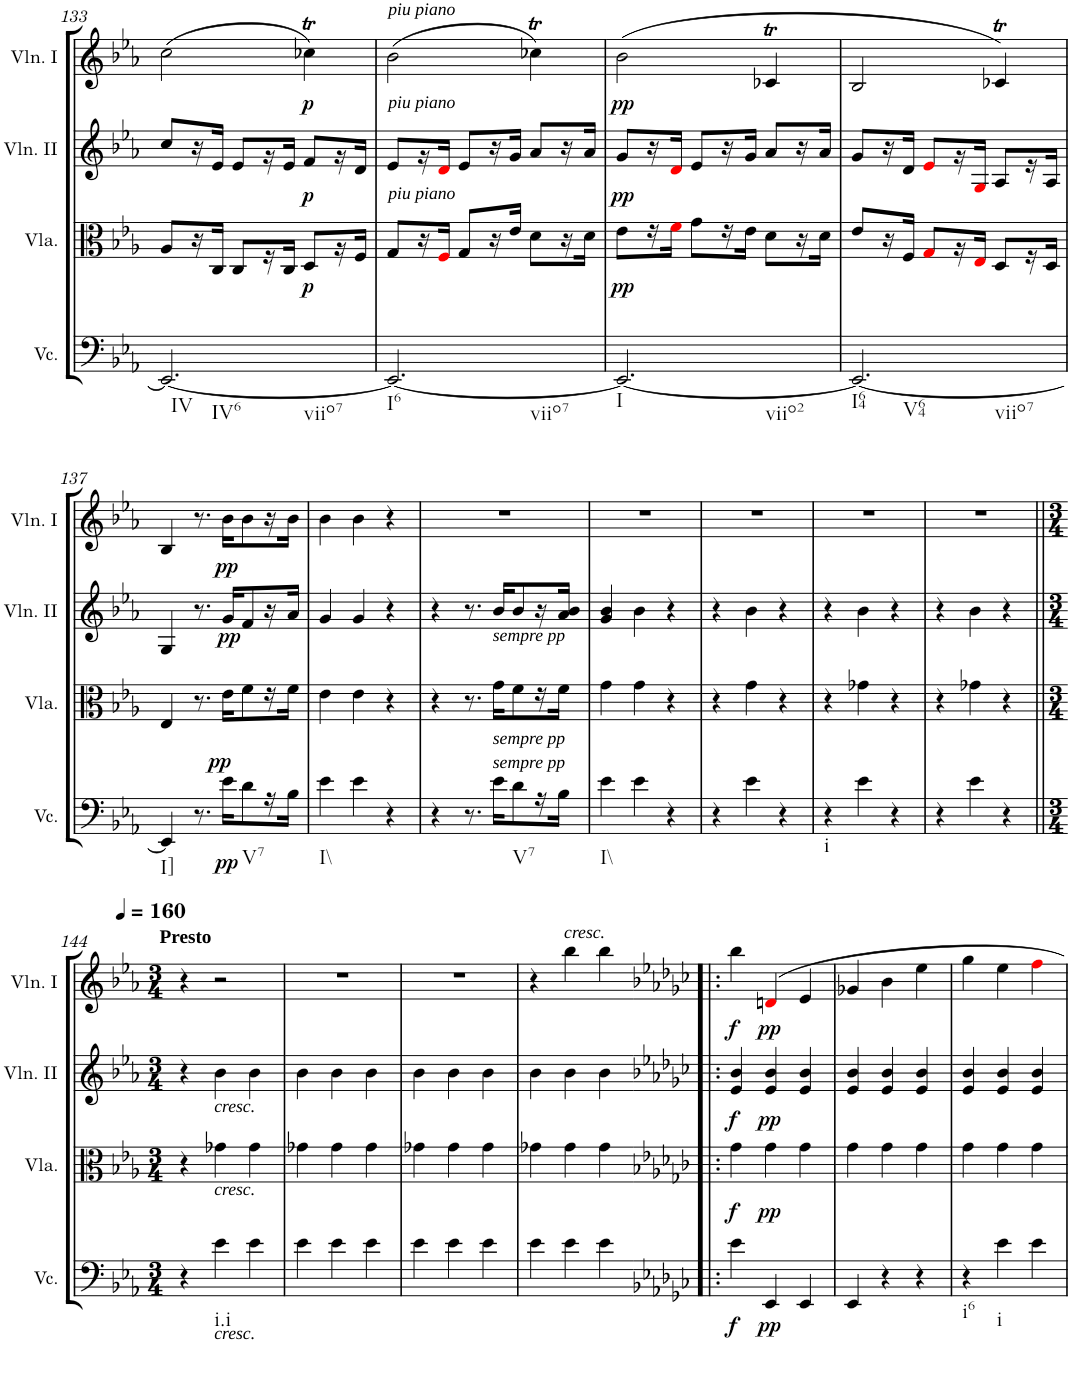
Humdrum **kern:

**kern	**dynam	**kern	**dynam	**kern	**dynam	**kern	**dynam
*part4	*part4	*part3	*part3	*part2	*part2	*part1	*part1
*staff4	*staff4	*staff3	*staff3	*staff2	*staff2	*staff1	*staff1
*I"Violoncello	*	*I"Viola	*	*I"Violin II	*	*I"Violin I	*
*I'Vc.	*	*I'Vla.	*	*I'Vln. II	*	*I'Vln. I	*
!!LO:PB:g=z
*clefF4	*	*clefC3	*	*clefG2	*	*clefG2	*
*k[b-e-a-]	*	*k[b-e-a-]	*	*k[b-e-a-]	*	*k[b-e-a-]	*
*E-:	*	*E-:	*	*E-:	*	*E-:	*
*M3/4	*	*M3/4	*	*M3/4	*	*M3/4	*
=133	=133	=133	=133	=133	=133	=133	=133
!LO:TX:b:t=IV	!	!	!	!	!	!	!
!LO:TX:b:t=IV6	!	!	!	!	!	!	!
!LO:TX:b:t=viio7	!	!	!	!	!	!	!
2.EE-/_	.	8A-/L	.	8cc/L	.	(2cc\	.
.	.	16r	.	16r	.	.	.
.	.	16C/JJ	.	16e-/JJ	.	.	.
.	.	8C/L	.	8e-/L	.	.	.
.	.	16r	.	16r	.	.	.
.	.	16C/JJ	.	16e-/JJ	.	.	.
!	!	!	!LO:DY:b	!	!LO:DY:b	!	!LO:DY:b
.	.	8D/L	p	8f/L	p	4cc-XT\)	p
.	.	16r	.	16r	.	.	.
.	.	16F/JJ	.	16d/JJ	.	.	.
=134	=134	=134	=134	=134	=134	=134	=134
!	!	!	!	!	!	!LO:TX:a:i:t=piu piano	!
!	!	!	!	!LO:TX:a:i:t=piu piano	!	!	!
!	!	!LO:TX:a:i:t=piu piano	!	!	!	!	!
!LO:TX:b:t=I6	!	!	!	!	!	!	!
!LO:TX:b:t=viio7	!	!	!	!	!	!	!
2.EE-/_	.	8G/L	.	8e-/L	.	(2b-\	.
.	.	16r	.	16r	.	.	.
.	.	16Fi/JJ	.	16di/JJ	.	.	.
.	.	8G/L	.	8e-/L	.	.	.
.	.	16r	.	16r	.	.	.
.	.	16e-/JJ	.	16g/JJ	.	.	.
.	.	8d\L	.	8a-/L	.	4cc-XT\)	.
.	.	16r	.	16r	.	.	.
.	.	16d\JJ	.	16a-/JJ	.	.	.
=135	=135	=135	=135	=135	=135	=135	=135
!LO:TX:b:t=I	!	!	!	!	!	!	!
!LO:TX:b:t=viio2	!	!	!	!	!	!	!
!	!	!	!LO:DY:b	!	!LO:DY:b	!	!LO:DY:b
2.EE-/_	.	8e-\L	pp	8g/L	pp	(2b-\	pp
.	.	16r	.	16r	.	.	.
.	.	16fi\JJ	.	16di/JJ	.	.	.
.	.	8g\L	.	8e-/L	.	.	.
.	.	16r	.	16r	.	.	.
.	.	16e-\JJ	.	16g/JJ	.	.	.
.	.	8d\L	.	8a-/L	.	4c-XT/	.
.	.	16r	.	16r	.	.	.
.	.	16d\JJ	.	16a-/JJ	.	.	.
=136	=136	=136	=136	=136	=136	=136	=136
!LO:TX:b:t=I64	!	!	!	!	!	!	!
!LO:TX:b:t=V64	!	!	!	!	!	!	!
!LO:TX:b:t=viio7	!	!	!	!	!	!	!
2.EE-/_	.	8e-/L	.	8g/L	.	2B-/	.
.	.	16r	.	16r	.	.	.
.	.	16F/JJ	.	16d/JJ	.	.	.
.	.	8Gi/L	.	8e-i/L	.	.	.
.	.	16r	.	16r	.	.	.
.	.	16E-i/JJ	.	16Gi/JJ	.	.	.
.	.	8D/L	.	8A-/L	.	4c-XT/)	.
.	.	16r	.	16r	.	.	.
.	.	16D/JJ	.	16A-/JJ	.	.	.
!!LO:LB:g=z
=137	=137	=137	=137	=137	=137	=137	=137
!LO:TX:b:t=I]	!	!	!	!	!	!	!
4EE-/]	.	4E-/	.	4G/	.	4B-/	.
8.r	.	8.r	.	8.r	.	8.r	.
!	!LO:DY:b	!	!	!	!	!	!
!	!LO:DY:n=1:a	!	!	!	!LO:DY:b	!	!LO:DY:b
16e-\KL	pp pp	16e-\KL	.	16g/KL	pp	16b-\KL	pp
!LO:TX:b:t=V7	!	!	!	!	!	!	!
8d\	.	8f\	.	8f/	.	8b-\	.
16r	.	16r	.	16r	.	16r	.
16B-\JJ	.	16f\JJ	.	16a-/JJ	.	16b-\JJ	.
=138	=138	=138	=138	=138	=138	=138	=138
!LO:TX:b:t=I\\	!	!	!	!	!	!	!
4e-\	.	4e-\	.	4g/	.	4b-\	.
4e-\	.	4e-\	.	4g/	.	4b-\	.
4r	.	4r	.	4r	.	4r	.
=139	=139	=139	=139	=139	=139	=139	=139
4r	.	4r	.	4r	.	2.r	.
8.r	.	8.r	.	8.r	.	.	.
!	!	!	!	!LO:TX:b:i:t=sempre pp	!	!	!
!	!	!LO:TX:b:i:t=sempre pp	!	!	!	!	!
!LO:TX:a:i:t=sempre pp	!	!	!	!	!	!	!
16e-\KL	.	16g\KL	.	16b-/KL	.	.	.
!LO:TX:b:t=V7	!	!	!	!	!	!	!
8d\	.	8f\	.	8b-/	.	.	.
16r	.	16r	.	16r	.	.	.
16B-\JJ	.	16f\JJ	.	16a-/ 16b-/JJ	.	.	.
=140	=140	=140	=140	=140	=140	=140	=140
!LO:TX:b:t=I\\	!	!	!	!	!	!	!
4e-\	.	4g\	.	4g/ 4b-/	.	2.r	.
4e-\	.	4g\	.	4b-\	.	.	.
4r	.	4r	.	4r	.	.	.
=141	=141	=141	=141	=141	=141	=141	=141
4r	.	4r	.	4r	.	2.r	.
4e-\	.	4g\	.	4b-\	.	.	.
4r	.	4r	.	4r	.	.	.
=142	=142	=142	=142	=142	=142	=142	=142
!LO:TX:b:t=i	!	!	!	!	!	!	!
4r	.	4r	.	4r	.	2.r	.
4e-\	.	4g-X\	.	4b-\	.	.	.
4r	.	4r	.	4r	.	.	.
=143	=143	=143	=143	=143	=143	=143	=143
4r	.	4r	.	4r	.	2.r	.
4e-\	.	4g-X\	.	4b-\	.	.	.
4r	.	4r	.	4r	.	.	.
!!LO:LB:g=z
=144||	=144||	=144||	=144||	=144||	=144||	=144||	=144||
*M3/4	*	*M3/4	*	*M3/4	*	*M3/4	*
*	*	*	*	*	*	*MM160	*
!	!	!	!	!	!	!LO:TX:a:B:t=Presto	!
4r	.	4r	.	4r	.	4r	.
!	!	!	!	!LO:TX:b:i:t=cresc.	!	!	!
!	!	!LO:TX:b:i:t=cresc.	!	!	!	!	!
!LO:TX:b:i:t=cresc.	!	!	!	!	!	!	!
!LO:TX:b:t=i.i	!	!	!	!	!	!	!
4e-\	.	4g-X\	.	4b-\	.	2r	.
4e-\	.	4g-\	.	4b-\	.	.	.
=145	=145	=145	=145	=145	=145	=145	=145
4e-\	.	4g-X\	.	4b-\	.	2.r	.
4e-\	.	4g-\	.	4b-\	.	.	.
4e-\	.	4g-\	.	4b-\	.	.	.
=146	=146	=146	=146	=146	=146	=146	=146
4e-\	.	4g-X\	.	4b-\	.	2.r	.
4e-\	.	4g-\	.	4b-\	.	.	.
4e-\	.	4g-\	.	4b-\	.	.	.
=147	=147	=147	=147	=147	=147	=147	=147
4e-\	.	4g-X\	.	4b-\	.	4r	.
!	!	!	!	!	!	!LO:TX:a:i:t=cresc.	!
4e-\	.	4g-\	.	4b-\	.	4bb-\	.
4e-\	.	4g-\	.	4b-\	.	4bb-\	.
=148!|:	=148!|:	=148!|:	=148!|:	=148!|:	=148!|:	=148!|:	=148!|:
*k[b-e-a-d-g-c-]	*	*k[b-e-a-d-g-c-]	*	*k[b-e-a-d-g-c-]	*	*k[b-e-a-d-g-c-]	*
*e-:	*	*e-:	*	*e-:	*	*e-:	*
!	!LO:DY:b	!	!LO:DY:b	!	!LO:DY:b	!	!LO:DY:b
4e-\	f	4g-\	f	4e-/ 4b-/	f	4bb-\	f
!	!LO:DY:b	!	!LO:DY:b	!	!LO:DY:b	!	!LO:DY:b
4EE-/	pp	4g-\	pp	4e-/ 4b-/	pp	4dni/	pp
4EE-/	.	4g-\	.	4e-/ 4b-/	.	4e-/	.
=149	=149	=149	=149	=149	=149	=149	=149
4EE-/	.	4g-\	.	4e-/ 4b-/	.	4g-X/	.
4r	.	4g-\	.	4e-/ 4b-/	.	4b-\	.
4r	.	4g-\	.	4e-/ 4b-/	.	4ee-\	.
=150	=150	=150	=150	=150	=150	=150	=150
!LO:TX:b:t=i6	!	!	!	!	!	!	!
4r	.	4g-\	.	4e-/ 4b-/	.	4gg-\	.
!LO:TX:b:t=i	!	!	!	!	!	!	!
4e-\	.	4g-\	.	4e-/ 4b-/	.	4ee-\	.
4e-\	.	4g-\	.	4e-/ 4b-/	.	4ffi\	.
=	=	=	=	=	=	=	=
*-	*-	*-	*-	*-	*-	*-	*-
